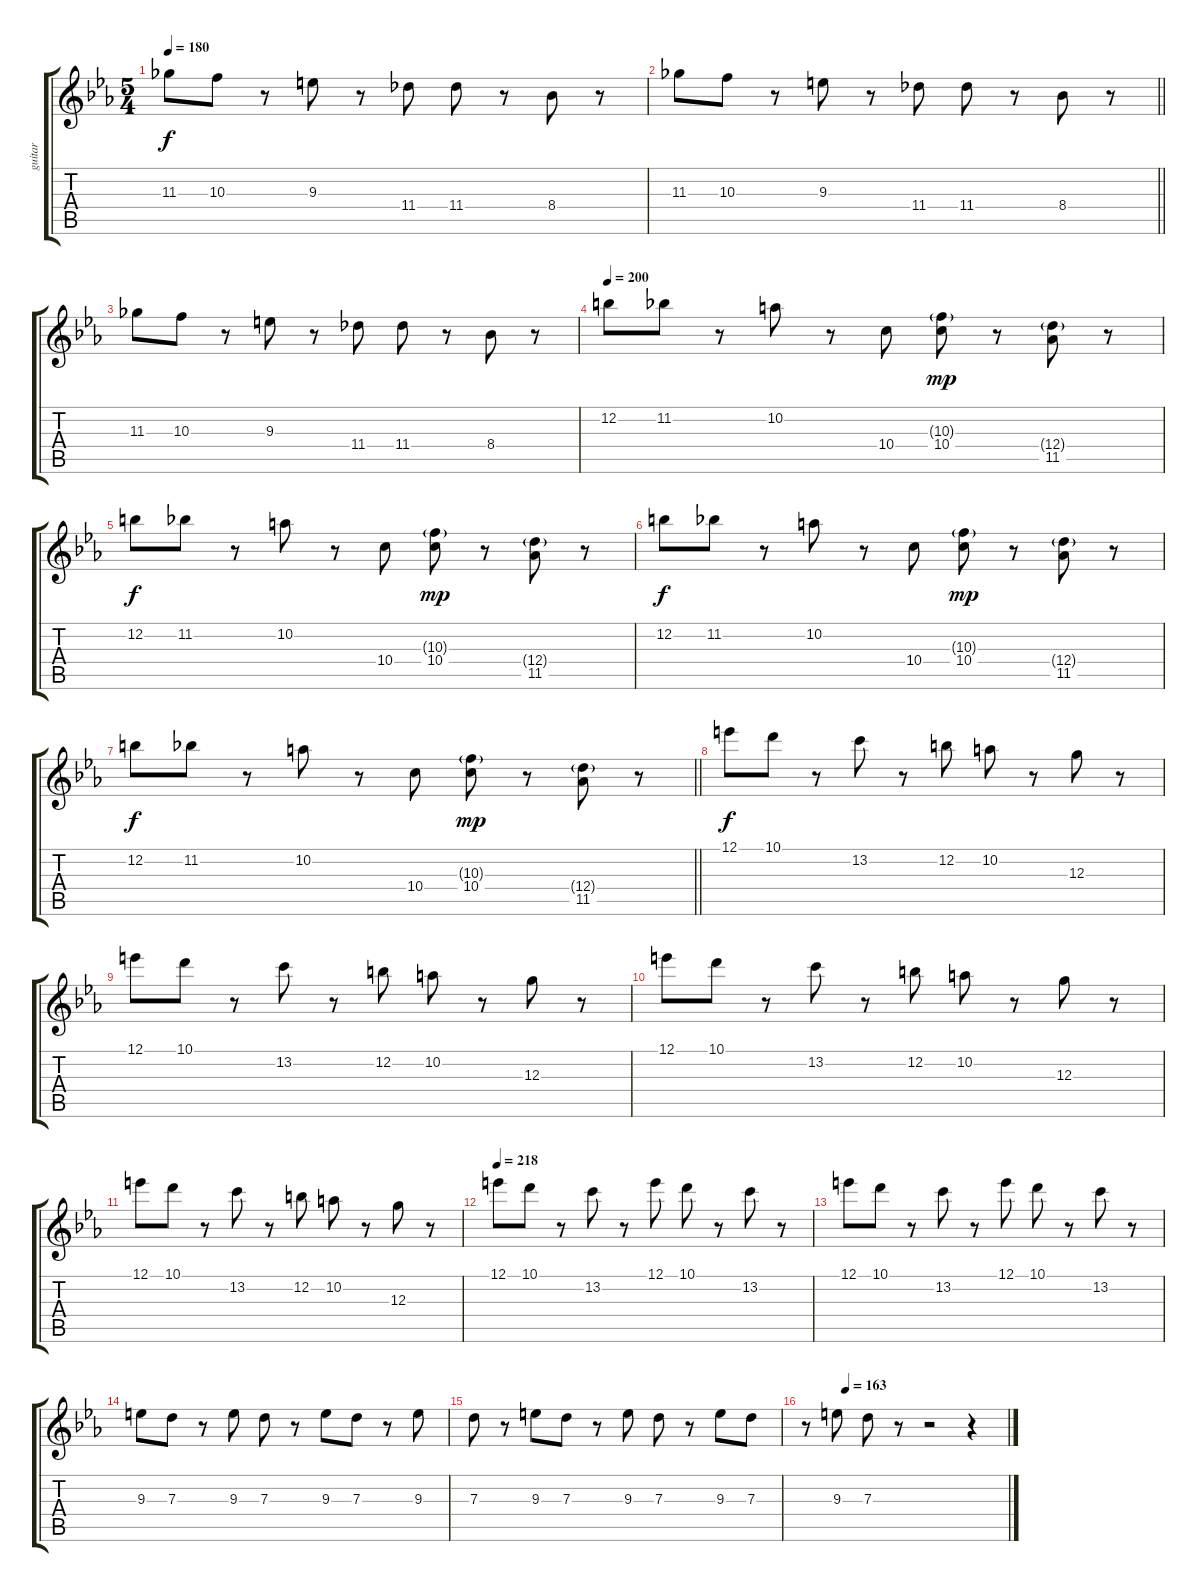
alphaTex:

\track ("guitar" "guitar") {instrument overdrivenguitar}
\staff {score tabs}
\tuning (E4 B3 G3 D3 A2 E2) {hide}
\ts (5 4)
\tempo 180
\clef g2
\ks cminor
11.3.8{dy f} 10.3.8 r.8 9.3.8 r.8 11.4.8 11.4.8 r.8 8.4.8 r.8 |
\barLineRight lightlight
11.3.8 10.3.8 r.8 9.3.8 r.8 11.4.8 11.4.8 r.8 8.4.8 r.8 |
11.3.8 10.3.8 r.8 9.3.8 r.8 11.4.8 11.4.8 r.8 8.4.8 r.8 |
\tempo 200
12.2.8 11.2.8 r.8 10.2.8 r.8 10.4.8 (10.3{g} 10.4).8{dy mp} r.8 (12.4{g} 11.5).8 r.8 |
12.2.8{dy f} 11.2.8 r.8 10.2.8 r.8 10.4.8 (10.3{g} 10.4).8{dy mp} r.8 (12.4{g} 11.5).8 r.8 |
12.2.8{dy f} 11.2.8 r.8 10.2.8 r.8 10.4.8 (10.3{g} 10.4).8{dy mp} r.8 (12.4{g} 11.5).8 r.8 |
\barLineRight lightlight
12.2.8{dy f} 11.2.8 r.8 10.2.8 r.8 10.4.8 (10.3{g} 10.4).8{dy mp} r.8 (12.4{g} 11.5).8 r.8 |
12.1.8{dy f} 10.1.8 r.8 13.2.8 r.8 12.2.8 10.2.8 r.8 12.3.8 r.8 |
12.1.8 10.1.8 r.8 13.2.8 r.8 12.2.8 10.2.8 r.8 12.3.8 r.8 |
12.1.8 10.1.8 r.8 13.2.8 r.8 12.2.8 10.2.8 r.8 12.3.8 r.8 |
12.1.8 10.1.8 r.8 13.2.8 r.8 12.2.8 10.2.8 r.8 12.3.8 r.8 |
\tempo 218
12.1.8 10.1.8 r.8 13.2.8 r.8 12.1.8 10.1.8 r.8 13.2.8 r.8 |
12.1.8 10.1.8 r.8 13.2.8 r.8 12.1.8 10.1.8 r.8 13.2.8 r.8 |
9.3.8 7.3.8 r.8 9.3.8 7.3.8 r.8 9.3.8 7.3.8 r.8 9.3.8 |
7.3.8 r.8 9.3.8 7.3.8 r.8 9.3.8 7.3.8 r.8 9.3.8 7.3.8 |
\tempo (163 0.2)
r.8 9.3.8 7.3.8 r.8 r.2 r.4
